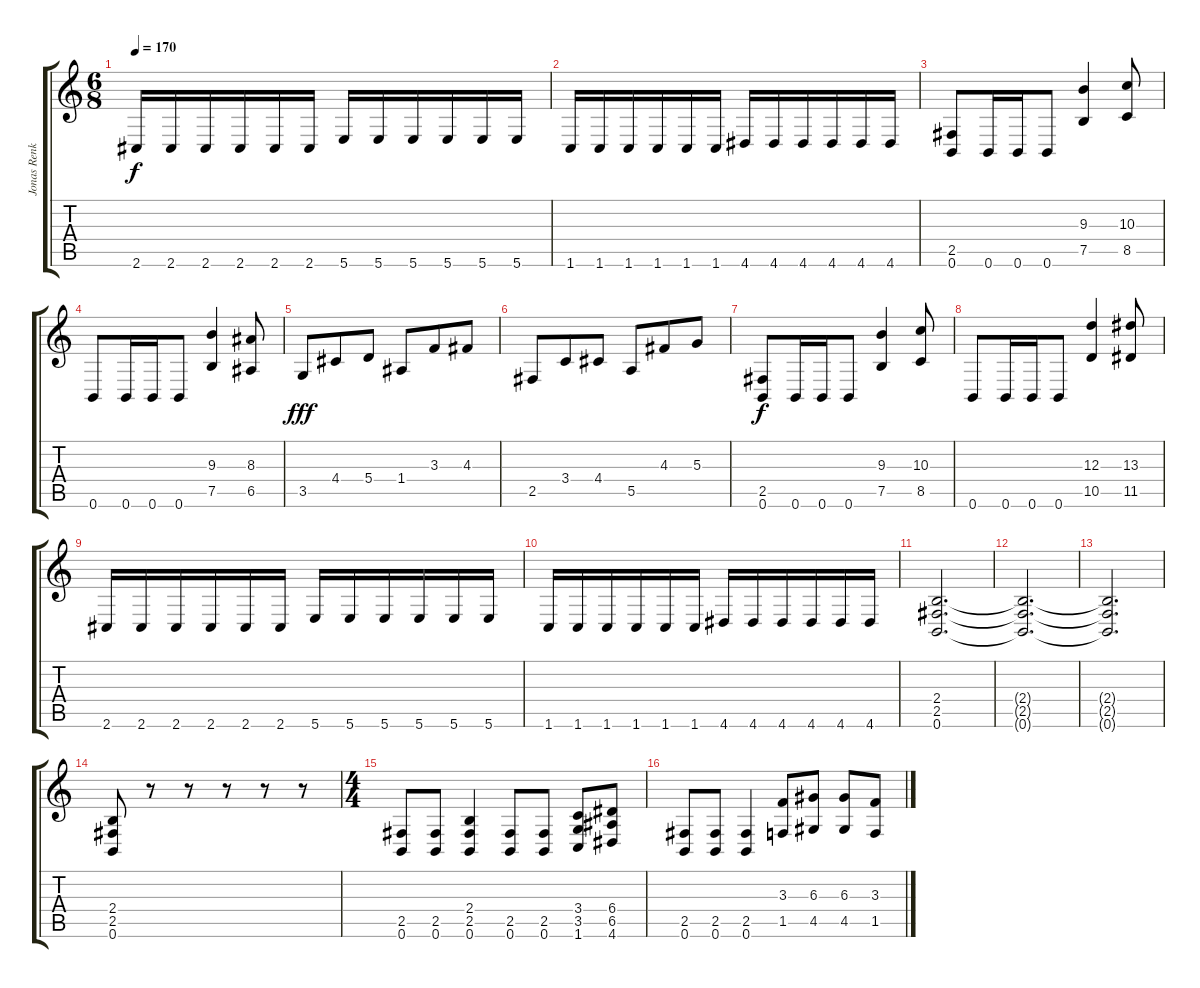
\track ("Jonas Renkse" "Jonas Renk") {instrument distortionguitar}
\staff {score tabs}
\tuning (B3 Gb3 D3 A2 E2 B1) {hide}
\ts (6 8)
\tempo 170
\clef g2
\ks c
2.6.16{dy f} 2.6.16 2.6.16 2.6.16 2.6.16 2.6.16 5.6.16 5.6.16 5.6.16 5.6.16 5.6.16 5.6.16 |
1.6.16 1.6.16 1.6.16 1.6.16 1.6.16 1.6.16 4.6.16 4.6.16 4.6.16 4.6.16 4.6.16 4.6.16 |
(2.5 0.6).8 0.6.16 0.6.16 0.6.8 (9.3 7.5).4 (10.3 8.5).8 |
0.6.8 0.6.16 0.6.16 0.6.8 (9.3 7.5).4 (8.3 6.5).8 |
3.5.8{dy fff} 4.4.8 5.4.8 1.4.8 3.3.8 4.3.8 |
2.5.8 3.4.8 4.4.8 5.5.8 4.3.8 5.3.8 |
(2.5 0.6).8{dy f} 0.6.16 0.6.16 0.6.8 (9.3 7.5).4 (10.3 8.5).8 |
0.6.8 0.6.16 0.6.16 0.6.8 (12.3 10.5).4 (13.3 11.5).8 |
2.6.16 2.6.16 2.6.16 2.6.16 2.6.16 2.6.16 5.6.16 5.6.16 5.6.16 5.6.16 5.6.16 5.6.16 |
1.6.16 1.6.16 1.6.16 1.6.16 1.6.16 1.6.16 4.6.16 4.6.16 4.6.16 4.6.16 4.6.16 4.6.16 |
(2.4 2.5 0.6).2{d} |
(2.4{t} 2.5{t} 0.6{t}).2{d} |
(2.4{t} 2.5{t} 0.6{t}).2{d} |
(2.4 2.5 0.6).8 r.8 r.8 r.8 r.8 r.8 |
\ts (4 4)
(2.5 0.6).8 (2.5 0.6).8 (2.4 2.5 0.6).4 (2.5 0.6).8 (2.5 0.6).8 (3.4 3.5 1.6).8 (6.4 6.5 4.6).8 |
(2.5 0.6).8 (2.5 0.6).8 (2.5 0.6).4 (3.3 1.5).8 (6.3 4.5).8 (6.3 4.5).8 (3.3 1.5).8
